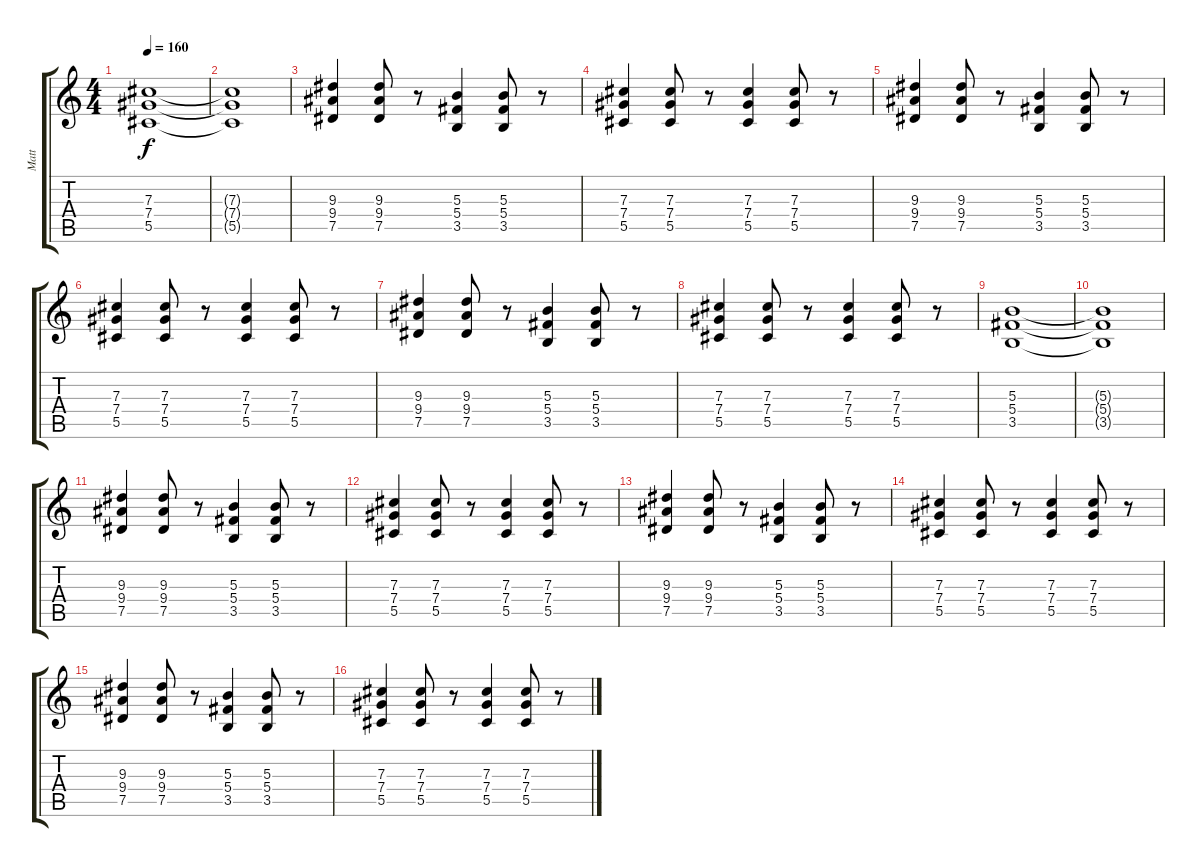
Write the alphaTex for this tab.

\track ("Matt" "Matt") {instrument distortionguitar}
\staff {score tabs}
\tuning (Eb4 Bb3 Gb3 Db3 Ab2 Db2) {hide}
\ts (4 4)
\tempo 160
\clef g2
\ks c
(7.3 7.4 5.5).1{dy f} |
(7.3{t} 7.4{t} 5.5{t}).1 |
(9.3 9.4 7.5).4 (9.3 9.4 7.5).8 r.8 (5.3 5.4 3.5).4 (5.3 5.4 3.5).8 r.8 |
(7.3 7.4 5.5).4 (7.3 7.4 5.5).8 r.8 (7.3 7.4 5.5).4 (7.3 7.4 5.5).8 r.8 |
(9.3 9.4 7.5).4 (9.3 9.4 7.5).8 r.8 (5.3 5.4 3.5).4 (5.3 5.4 3.5).8 r.8 |
(7.3 7.4 5.5).4 (7.3 7.4 5.5).8 r.8 (7.3 7.4 5.5).4 (7.3 7.4 5.5).8 r.8 |
(9.3 9.4 7.5).4 (9.3 9.4 7.5).8 r.8 (5.3 5.4 3.5).4 (5.3 5.4 3.5).8 r.8 |
(7.3 7.4 5.5).4 (7.3 7.4 5.5).8 r.8 (7.3 7.4 5.5).4 (7.3 7.4 5.5).8 r.8 |
(5.3 5.4 3.5).1 |
(5.3{t} 5.4{t} 3.5{t}).1 |
(9.3 9.4 7.5).4 (9.3 9.4 7.5).8 r.8 (5.3 5.4 3.5).4 (5.3 5.4 3.5).8 r.8 |
(7.3 7.4 5.5).4 (7.3 7.4 5.5).8 r.8 (7.3 7.4 5.5).4 (7.3 7.4 5.5).8 r.8 |
(9.3 9.4 7.5).4 (9.3 9.4 7.5).8 r.8 (5.3 5.4 3.5).4 (5.3 5.4 3.5).8 r.8 |
(7.3 7.4 5.5).4 (7.3 7.4 5.5).8 r.8 (7.3 7.4 5.5).4 (7.3 7.4 5.5).8 r.8 |
(9.3 9.4 7.5).4 (9.3 9.4 7.5).8 r.8 (5.3 5.4 3.5).4 (5.3 5.4 3.5).8 r.8 |
(7.3 7.4 5.5).4 (7.3 7.4 5.5).8 r.8 (7.3 7.4 5.5).4 (7.3 7.4 5.5).8 r.8
